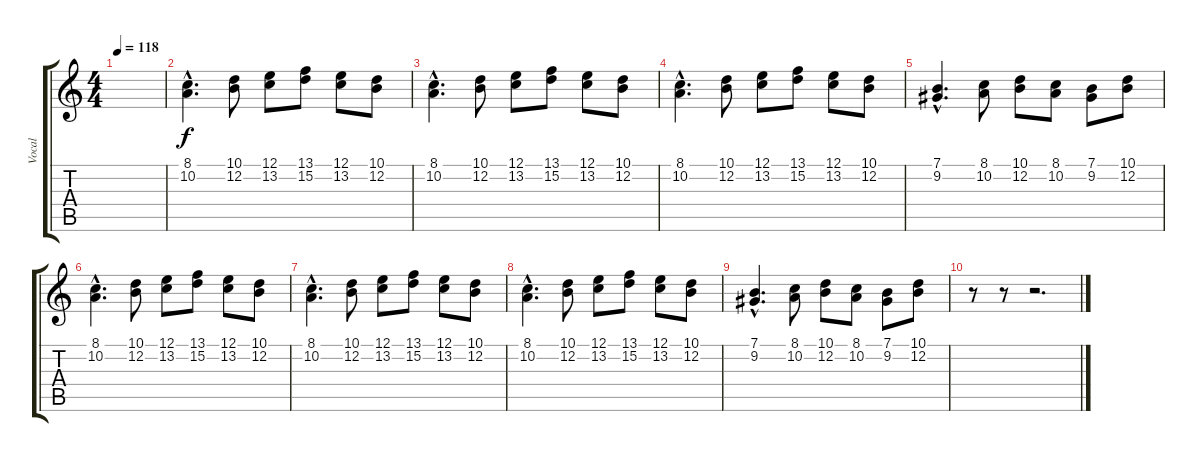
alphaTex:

\track ("Vocal" "Vocal") {instrument brasssection}
\staff {score tabs}
\tuning (E4 B3 G3 D3 A2 E2) {hide}
\ts (4 4)
\tempo 118
\clef g2
\ks c
|
(8.1{hac} 10.2{hac}).4{d} (10.1 12.2).8 (12.1 13.2).8 (13.1 15.2).8 (12.1 13.2).8 (10.1 12.2).8 |
(8.1{hac} 10.2{hac}).4{d} (10.1 12.2).8 (12.1 13.2).8 (13.1 15.2).8 (12.1 13.2).8 (10.1 12.2).8 |
(8.1{hac} 10.2{hac}).4{d} (10.1 12.2).8 (12.1 13.2).8 (13.1 15.2).8 (12.1 13.2).8 (10.1 12.2).8 |
(7.1{hac} 9.2{hac}).4{d} (8.1 10.2).8 (10.1 12.2).8 (8.1 10.2).8 (7.1 9.2).8 (10.1 12.2).8 |
(8.1{hac} 10.2{hac}).4{d} (10.1 12.2).8 (12.1 13.2).8 (13.1 15.2).8 (12.1 13.2).8 (10.1 12.2).8 |
(8.1{hac} 10.2{hac}).4{d} (10.1 12.2).8 (12.1 13.2).8 (13.1 15.2).8 (12.1 13.2).8 (10.1 12.2).8 |
(8.1{hac} 10.2{hac}).4{d} (10.1 12.2).8 (12.1 13.2).8 (13.1 15.2).8 (12.1 13.2).8 (10.1 12.2).8 |
(7.1{hac} 9.2{hac}).4{d} (8.1 10.2).8 (10.1 12.2).8 (8.1 10.2).8 (7.1 9.2).8 (10.1 12.2).8 |
r.8 r.8 r.2{d}
